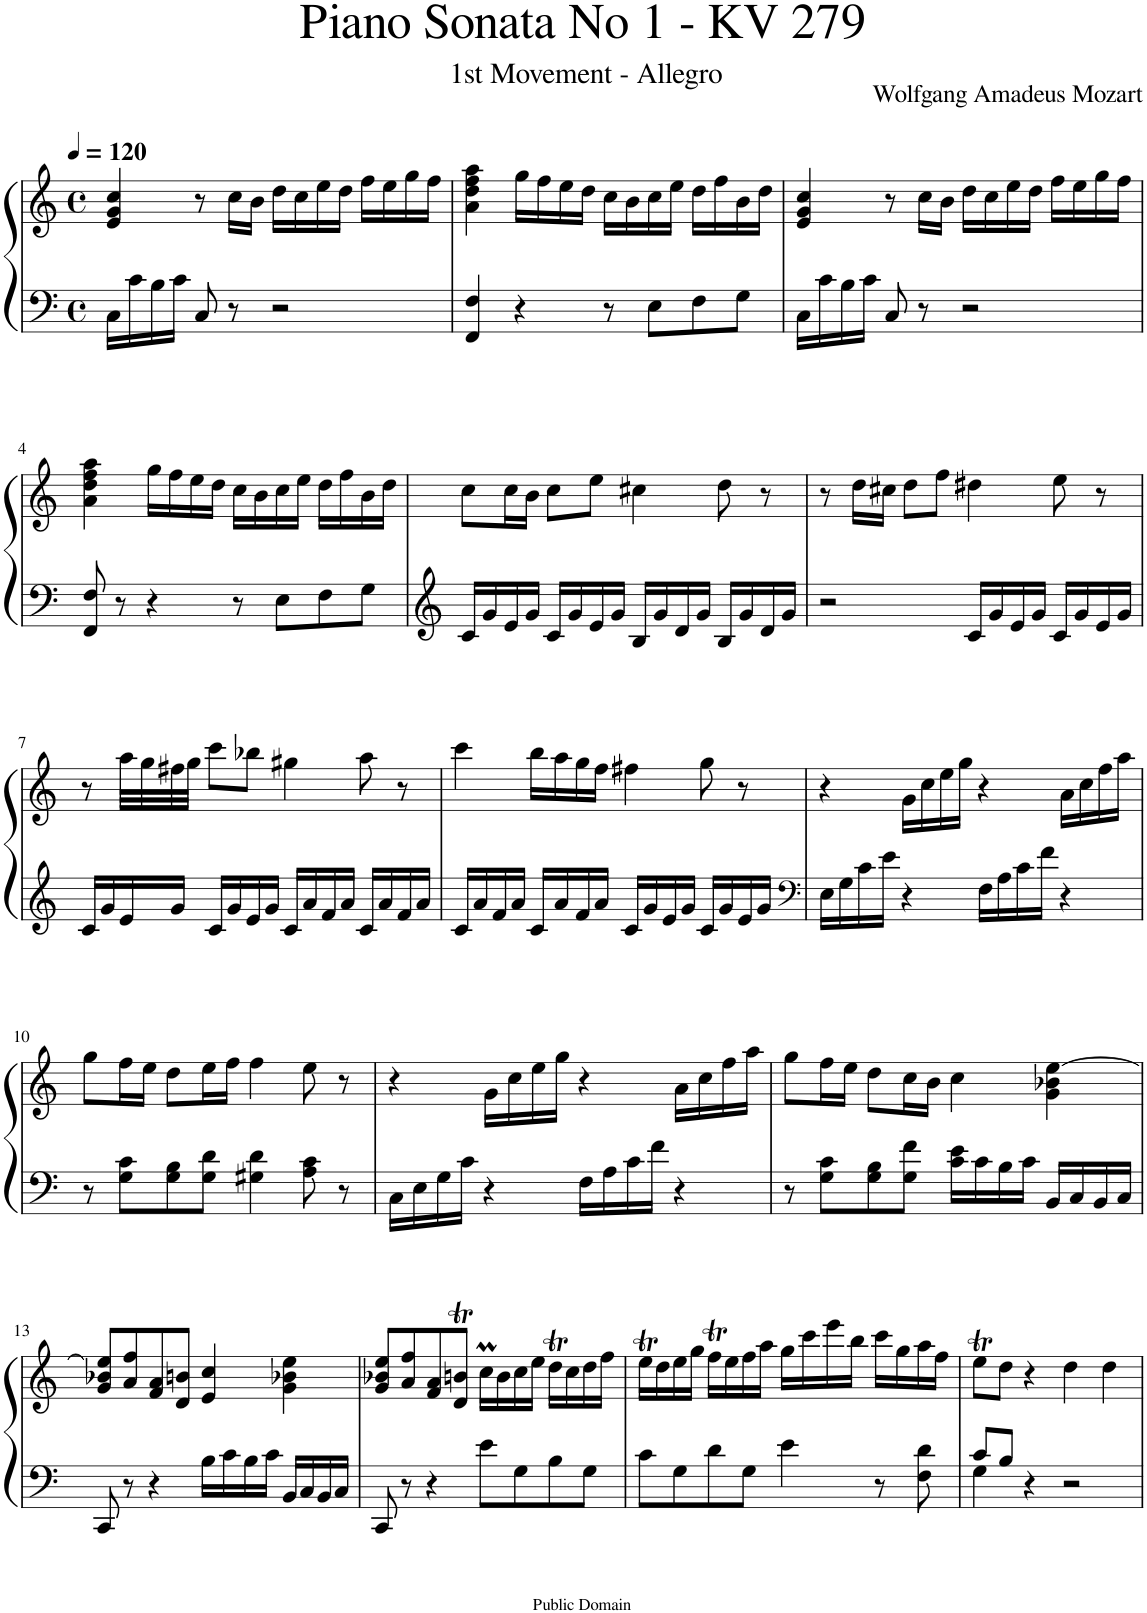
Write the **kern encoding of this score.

**kern	**kern
*part1	*part1
*staff2	*staff1
*I"Piano	*
*I'Pno.	*
*clefF4	*clefG2
*k[]	*k[]
*M4/4	*M4/4
*met(c)	*met(c)
*MM120	*MM120
=1	=1
16C\LL	4e/ 4g/ 4cc/
16c\	.
16B\	.
16c\JJ	.
8C/	8r
8r	16cc\LL
.	16b\JJ
2r	16dd\LL
.	16cc\
.	16ee\
.	16dd\JJ
.	16ff\LL
.	16ee\
.	16gg\
.	16ff\JJ
=2	=2
4FF/ 4F/	4a\ 4dd\ 4ff\ 4aa\
4r	16gg\LL
.	16ff\
.	16ee\
.	16dd\JJ
8r	16cc\LL
.	16b\
8E\L	16cc\
.	16ee\JJ
8F\	16dd\LL
.	16ff\
8G\J	16b\
.	16dd\JJ
=3	=3
16C\LL	4e/ 4g/ 4cc/
16c\	.
16B\	.
16c\JJ	.
8C/	8r
8r	16cc\LL
.	16b\JJ
2r	16dd\LL
.	16cc\
.	16ee\
.	16dd\JJ
.	16ff\LL
.	16ee\
.	16gg\
.	16ff\JJ
!!LO:LB:g=z
=4	=4
8FF/ 8F/	4a\ 4dd\ 4ff\ 4aa\
8r	.
4r	16gg\LL
.	16ff\
.	16ee\
.	16dd\JJ
8r	16cc\LL
.	16b\
8E\L	16cc\
.	16ee\JJ
8F\	16dd\LL
.	16ff\
8G\J	16b\
.	16dd\JJ
=5	=5
16c/LL	8cc\L
16g/	.
16e/	16cc\L
16g/JJ	16b\JJ
16c/LL	8cc\L
16g/	.
16e/	8ee\J
16g/JJ	.
16B/LL	4cc#X\
16g/	.
16d/	.
16g/JJ	.
16B/LL	8dd\
16g/	.
16d/	8r
16g/JJ	.
=6	=6
2r	8r
.	16dd\LL
.	16cc#X\JJ
.	8dd\L
.	8ff\J
16c/LL	4dd#X\
16g/	.
16e/	.
16g/JJ	.
16c/LL	8ee\
16g/	.
16e/	8r
16g/JJ	.
!!LO:LB:g=z
=7	=7
16c/LL	8r
16g/	.
16e/	32aa\LLL
.	32gg\
16g/JJ	32ff#X\
.	32gg\JJJ
16c/LL	8ccc\L
16g/	.
16e/	8bb-X\J
16g/JJ	.
16c/LL	4gg#X\
16a/	.
16f/	.
16a/JJ	.
16c/LL	8aa\
16a/	.
16f/	8r
16a/JJ	.
=8	=8
16c/LL	4ccc\
16a/	.
16f/	.
16a/JJ	.
16c/LL	16bb\LL
16a/	16aa\
16f/	16gg\
16a/JJ	16ff\JJ
16c/LL	4ff#X\
16g/	.
16e/	.
16g/JJ	.
16c/LL	8gg\
16g/	.
16e/	8r
16g/JJ	.
=9	=9
*clefF4	*
16E\LL	4r
16G\	.
16c\	.
16e\JJ	.
4r	16g\LL
.	16cc\
.	16ee\
.	16gg\JJ
16F\LL	4r
16A\	.
16c\	.
16f\JJ	.
4r	16a\LL
.	16cc\
.	16ff\
.	16aa\JJ
!!LO:LB:g=z
=10	=10
8r	8gg\L
8G\ 8c\L	16ff\L
.	16ee\JJ
8G\ 8B\	8dd\L
8G\ 8d\J	16ee\L
.	16ff\JJ
4G#X\ 4d\	4ff\
8A\ 8c\	8ee\
8r	8r
=11	=11
16C\LL	4r
16E\	.
16G\	.
16c\JJ	.
4r	16g\LL
.	16cc\
.	16ee\
.	16gg\JJ
16F\LL	4r
16A\	.
16c\	.
16f\JJ	.
4r	16a\LL
.	16cc\
.	16ff\
.	16aa\JJ
=12	=12
8r	8gg\L
8G\ 8c\L	16ff\L
.	16ee\JJ
8G\ 8B\	8dd\L
8G\ 8f\J	16cc\L
.	16b\JJ
16c\ 16e\LL	4cc\
16c\	.
16B\	.
16c\JJ	.
16BB/LL	4g\ 4b-X\ [4ee\
16C/	.
16BB/	.
16C/JJ	.
!!LO:LB:g=z
=13	=13
8CC/	8g/ 8b-X/ 8ee/]L
8r	8a/ 8ff/
4r	8f/ 8a/
.	8d/ 8bn/J
16B\LL	4e/ 4cc/
16c\	.
16B\	.
16c\JJ	.
16BB/LL	4g\ 4b-X\ 4ee\
16C/	.
16BB/	.
16C/JJ	.
=14	=14
8CC/	8g/ 8b-X/ 8ee/L
8r	8a/ 8ff/
4r	8f/ 8a/
.	8d/T 8bn/TJ
8e\L	16ccM\LL
.	16b\
8G\	16cc\
.	16ee\JJ
8B\	16ddT\LL
.	16cc\
8G\J	16dd\
.	16ff\JJ
=15	=15
8c\L	16eet\LL
.	16dd\
8G\	16ee\
.	16gg\JJ
8d\	16ffT\LL
.	16ee\
8G\J	16ff\
.	16aa\JJ
4e\	16gg\LL
.	16ccc\
.	16eee\
.	16bb\JJ
8r	16ccc\LL
.	16gg\
8F\ 8d\	16aa\
.	16ff\JJ
=16	=16
*^	*
8c/L	4G\	8eet\L
8B/J	.	8dd\J
4r	2.ryy	4r
2r	.	4dd\
.	.	4dd\
*v	*v	*
=	=
*-	*-
